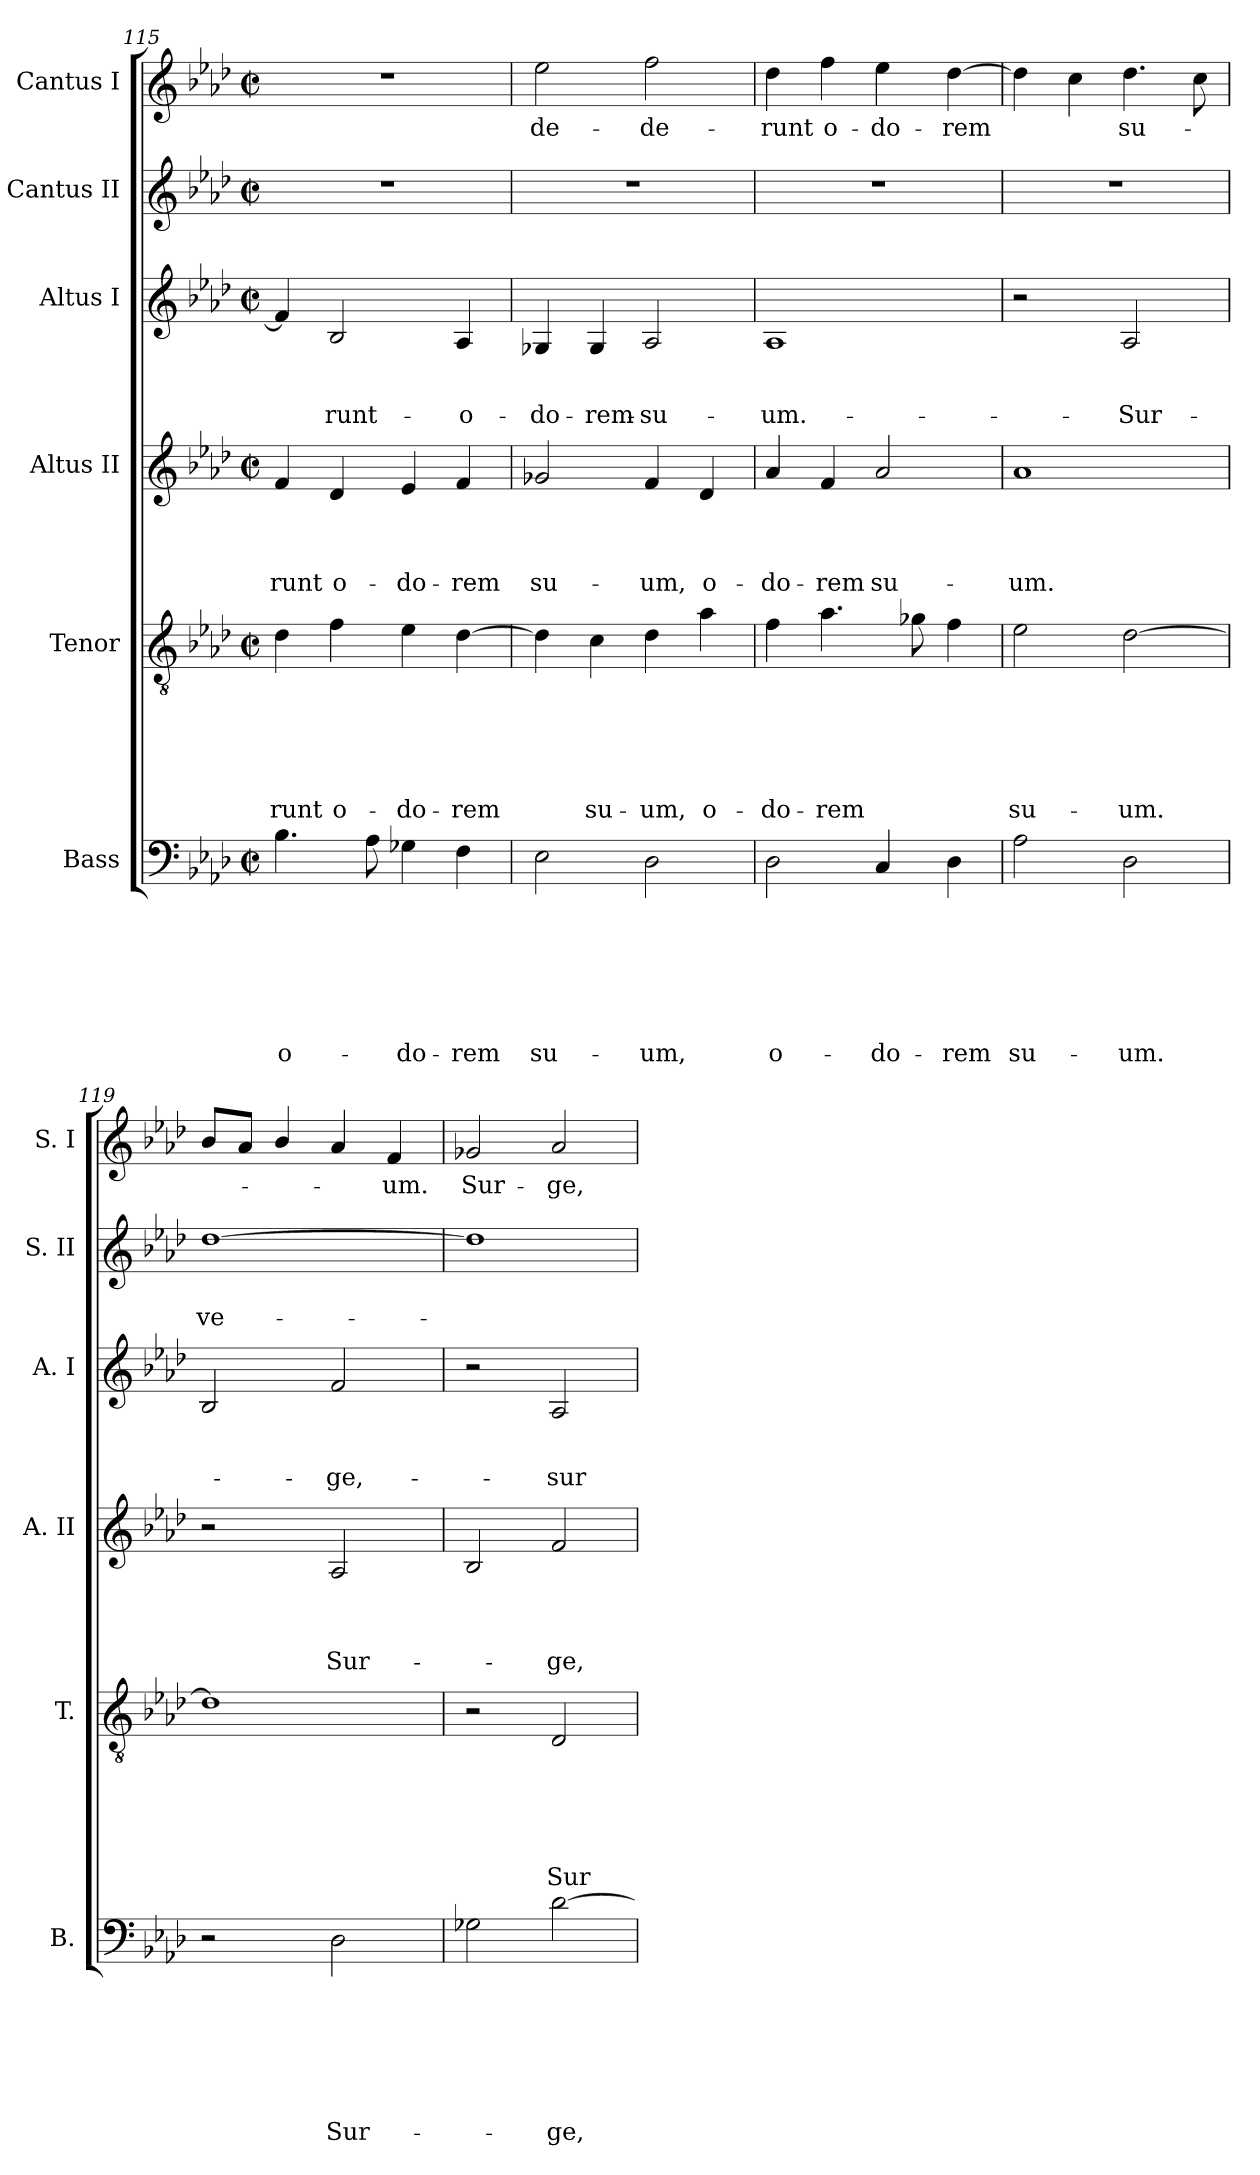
**kern	**text	**text	**text	**text	**text	**text	**text	**kern	**text	**text	**text	**text	**text	**text	**kern	**text	**text	**text	**text	**kern	**text	**text	**text	**kern	**text	**text	**kern	**text
*part6	*part6	*part6	*part6	*part6	*part6	*part6	*part6	*part5	*part5	*part5	*part5	*part5	*part5	*part5	*part4	*part4	*part4	*part4	*part4	*part3	*part3	*part3	*part3	*part2	*part2	*part2	*part1	*part1
*staff6	*staff6	*staff6	*staff6	*staff6	*staff6	*staff6	*staff6	*staff5	*staff5	*staff5	*staff5	*staff5	*staff5	*staff5	*staff4	*staff4	*staff4	*staff4	*staff4	*staff3	*staff3	*staff3	*staff3	*staff2	*staff2	*staff2	*staff1	*staff1
*I"Bass	*	*	*	*	*	*	*	*I"Tenor	*	*	*	*	*	*	*I"Altus II	*	*	*	*	*I"Altus I	*	*	*	*I"Cantus II	*	*	*I"Cantus I	*
*I'B.	*	*	*	*	*	*	*	*I'T.	*	*	*	*	*	*	*I'A. II	*	*	*	*	*I'A. I	*	*	*	*I'S. II	*	*	*I'S. I	*
*clefF4	*	*	*	*	*	*	*	*clefGv2	*	*	*	*	*	*	*clefG2	*	*	*	*	*clefG2	*	*	*	*clefG2	*	*	*clefG2	*
*k[b-e-a-d-]	*	*	*	*	*	*	*	*k[b-e-a-d-]	*	*	*	*	*	*	*k[b-e-a-d-]	*	*	*	*	*k[b-e-a-d-]	*	*	*	*k[b-e-a-d-]	*	*	*k[b-e-a-d-]	*
*A-:	*	*	*	*	*	*	*	*A-:	*	*	*	*	*	*	*A-:	*	*	*	*	*A-:	*	*	*	*A-:	*	*	*A-:	*
*M2/2	*	*	*	*	*	*	*	*M2/2	*	*	*	*	*	*	*M2/2	*	*	*	*	*M2/2	*	*	*	*M2/2	*	*	*M2/2	*
*met(c|)	*	*	*	*	*	*	*	*met(c|)	*	*	*	*	*	*	*met(c|)	*	*	*	*	*met(c|)	*	*	*	*met(c|)	*	*	*met(c|)	*
=115	=115	=115	=115	=115	=115	=115	=115	=115	=115	=115	=115	=115	=115	=115	=115	=115	=115	=115	=115	=115	=115	=115	=115	=115	=115	=115	=115	=115
!	!	!	!	!	!	!	!LO:LY:b	!	!	!	!	!	!	!LO:LY:b	!	!	!	!	!LO:LY:b	!	!	!	!	!	!	!	!	!
4.B-\	.	.	.	.	.	.	o-	4d-\	.	.	.	.	.	-runt	4f/	.	.	.	-runt	4f/]	.	.	.	1r	.	.	1r	.
!	!	!	!	!	!	!	!	!	!	!	!	!	!	!LO:LY:b	!	!	!	!	!LO:LY:b	!	!	!	!LO:LY:b	!	!	!	!	!
.	.	.	.	.	.	.	.	4f\	.	.	.	.	.	o-	4d-/	.	.	.	o-	2B-/	.	.	-runt-	.	.	.	.	.
8A-\	.	.	.	.	.	.	.	.	.	.	.	.	.	.	.	.	.	.	.	.	.	.	.	.	.	.	.	.
!	!	!	!	!	!	!	!LO:LY:b	!	!	!	!	!	!	!LO:LY:b	!	!	!	!	!LO:LY:b	!	!	!	!	!	!	!	!	!
4G-X\	.	.	.	.	.	.	-do-	4e-\	.	.	.	.	.	-do-	4e-/	.	.	.	-do-	.	.	.	.	.	.	.	.	.
!	!	!	!	!	!	!	!LO:LY:b	!	!	!	!	!	!	!LO:LY:b	!	!	!	!	!LO:LY:b	!	!	!	!LO:LY:b	!	!	!	!	!
4F\	.	.	.	.	.	.	-rem	[>4d-\	.	.	.	.	.	-rem	4f/	.	.	.	-rem	4A-/	.	.	-o-	.	.	.	.	.
=116	=116	=116	=116	=116	=116	=116	=116	=116	=116	=116	=116	=116	=116	=116	=116	=116	=116	=116	=116	=116	=116	=116	=116	=116	=116	=116	=116	=116
!	!	!	!	!	!	!	!LO:LY:b	!	!	!	!	!	!	!	!	!	!	!	!LO:LY:b	!	!	!	!LO:LY:b	!	!	!	!	!LO:LY:b
2E-\	.	.	.	.	.	.	su-	4d-\]	.	.	.	.	.	.	2g-X/	.	.	.	su-	4G-X/	.	.	-do-	1r	.	.	2ee-\	de-
!	!	!	!	!	!	!	!	!	!	!	!	!	!	!LO:LY:b	!	!	!	!	!	!	!	!	!LO:LY:b	!	!	!	!	!
.	.	.	.	.	.	.	.	4c\	.	.	.	.	.	su-	.	.	.	.	.	4G-/	.	.	-rem-	.	.	.	.	.
!	!	!	!	!	!	!	!LO:LY:b	!	!	!	!	!	!	!LO:LY:b	!	!	!	!	!LO:LY:b	!	!	!	!LO:LY:b	!	!	!	!	!LO:LY:b
2D-\	.	.	.	.	.	.	-um,	4d-\	.	.	.	.	.	-um,	4f/	.	.	.	-um,	2A-/	.	.	-su-	.	.	.	2ff\	-de-
!	!	!	!	!	!	!	!	!	!	!	!	!	!	!LO:LY:b	!	!	!	!	!LO:LY:b	!	!	!	!	!	!	!	!	!
.	.	.	.	.	.	.	.	4a-\	.	.	.	.	.	o-	4d-/	.	.	.	o-	.	.	.	.	.	.	.	.	.
=117	=117	=117	=117	=117	=117	=117	=117	=117	=117	=117	=117	=117	=117	=117	=117	=117	=117	=117	=117	=117	=117	=117	=117	=117	=117	=117	=117	=117
!	!	!	!	!	!	!	!LO:LY:b	!	!	!	!	!	!	!LO:LY:b	!	!	!	!	!LO:LY:b	!	!	!	!LO:LY:b	!	!	!	!	!LO:LY:b
2D-\	.	.	.	.	.	.	o-	4f\	.	.	.	.	.	-do-	4a-/	.	.	.	-do-	1A-	.	.	-um.-	1r	.	.	4dd-\	-runt
!	!	!	!	!	!	!	!	!	!	!	!	!	!	!LO:LY:b	!	!	!	!	!LO:LY:b	!	!	!	!	!	!	!	!	!LO:LY:b
.	.	.	.	.	.	.	.	4.a-\	.	.	.	.	.	-rem	4f/	.	.	.	-rem	.	.	.	.	.	.	.	4ff\	o-
!	!	!	!	!	!	!	!LO:LY:b	!	!	!	!	!	!	!	!	!	!	!	!LO:LY:b	!	!	!	!	!	!	!	!	!LO:LY:b
4C/	.	.	.	.	.	.	-do-	.	.	.	.	.	.	.	2a-/	.	.	.	su-	.	.	.	.	.	.	.	4ee-\	-do-
.	.	.	.	.	.	.	.	8g-X\	.	.	.	.	.	.	.	.	.	.	.	.	.	.	.	.	.	.	.	.
!	!	!	!	!	!	!	!LO:LY:b	!	!	!	!	!	!	!	!	!	!	!	!	!	!	!	!	!	!	!	!	!LO:LY:b
4D-\	.	.	.	.	.	.	-rem	4f\	.	.	.	.	.	.	.	.	.	.	.	.	.	.	.	.	.	.	[>4dd-\	-rem
=118	=118	=118	=118	=118	=118	=118	=118	=118	=118	=118	=118	=118	=118	=118	=118	=118	=118	=118	=118	=118	=118	=118	=118	=118	=118	=118	=118	=118
!	!	!	!	!	!	!	!LO:LY:b	!	!	!	!	!	!	!LO:LY:b	!	!	!	!	!LO:LY:b	!	!	!	!	!	!	!	!	!
2A-\	.	.	.	.	.	.	su-	2e-\	.	.	.	.	.	su-	1a-	.	.	.	-um.	2r	.	.	.	1r	.	.	4dd-\]	.
.	.	.	.	.	.	.	.	.	.	.	.	.	.	.	.	.	.	.	.	.	.	.	.	.	.	.	4cc\	.
!	!	!	!	!	!	!	!LO:LY:b	!	!	!	!	!	!	!LO:LY:b	!	!	!	!	!	!	!	!	!LO:LY:b	!	!	!	!	!LO:LY:b
2D-\	.	.	.	.	.	.	-um.	[>2d-\	.	.	.	.	.	-um.	.	.	.	.	.	2A-/	.	.	-Sur-	.	.	.	4.dd-\	su-
.	.	.	.	.	.	.	.	.	.	.	.	.	.	.	.	.	.	.	.	.	.	.	.	.	.	.	8cc\	.
!!LO:PB:g=z
=119	=119	=119	=119	=119	=119	=119	=119	=119	=119	=119	=119	=119	=119	=119	=119	=119	=119	=119	=119	=119	=119	=119	=119	=119	=119	=119	=119	=119
!	!	!	!	!	!	!	!	!	!	!	!	!	!	!	!	!	!	!	!	!	!	!	!	!	!	!LO:LY:b	!	!
2r	.	.	.	.	.	.	.	1d-]	.	.	.	.	.	.	2r	.	.	.	.	2B-/	.	.	.	[>1dd-	.	ve-	8b-/L	.
.	.	.	.	.	.	.	.	.	.	.	.	.	.	.	.	.	.	.	.	.	.	.	.	.	.	.	8a-/J	.
.	.	.	.	.	.	.	.	.	.	.	.	.	.	.	.	.	.	.	.	.	.	.	.	.	.	.	4b-/	.
!	!	!	!	!	!	!	!LO:LY:b	!	!	!	!	!	!	!	!	!	!	!	!LO:LY:b	!	!	!	!LO:LY:b	!	!	!	!	!
2D-\	.	.	.	.	.	.	Sur-	.	.	.	.	.	.	.	2A-/	.	.	.	Sur-	2f/	.	.	-ge,-	.	.	.	4a-/	.
!	!	!	!	!	!	!	!	!	!	!	!	!	!	!	!	!	!	!	!	!	!	!	!	!	!	!	!	!LO:LY:b
.	.	.	.	.	.	.	.	.	.	.	.	.	.	.	.	.	.	.	.	.	.	.	.	.	.	.	4f/	-um.
=120	=120	=120	=120	=120	=120	=120	=120	=120	=120	=120	=120	=120	=120	=120	=120	=120	=120	=120	=120	=120	=120	=120	=120	=120	=120	=120	=120	=120
!	!	!	!	!	!	!	!	!	!	!	!	!	!	!	!	!	!	!	!	!	!	!	!	!	!	!	!	!LO:LY:b
2G-X\	.	.	.	.	.	.	.	2r	.	.	.	.	.	.	2B-/	.	.	.	.	2r	.	.	.	1dd-]	.	.	2g-X/	Sur-
!	!	!	!	!	!	!	!LO:LY:b	!	!	!	!	!	!	!LO:LY:b	!	!	!	!	!LO:LY:b	!	!	!	!LO:LY:b	!	!	!	!	!LO:LY:b
[>2d-\	.	.	.	.	.	.	-ge,	2D-/	.	.	.	.	.	Sur-	2f/	.	.	.	-ge,	2A-/	.	.	-sur-	.	.	.	2a-/	-ge,
=	=	=	=	=	=	=	=	=	=	=	=	=	=	=	=	=	=	=	=	=	=	=	=	=	=	=	=	=
*-	*-	*-	*-	*-	*-	*-	*-	*-	*-	*-	*-	*-	*-	*-	*-	*-	*-	*-	*-	*-	*-	*-	*-	*-	*-	*-	*-	*-
